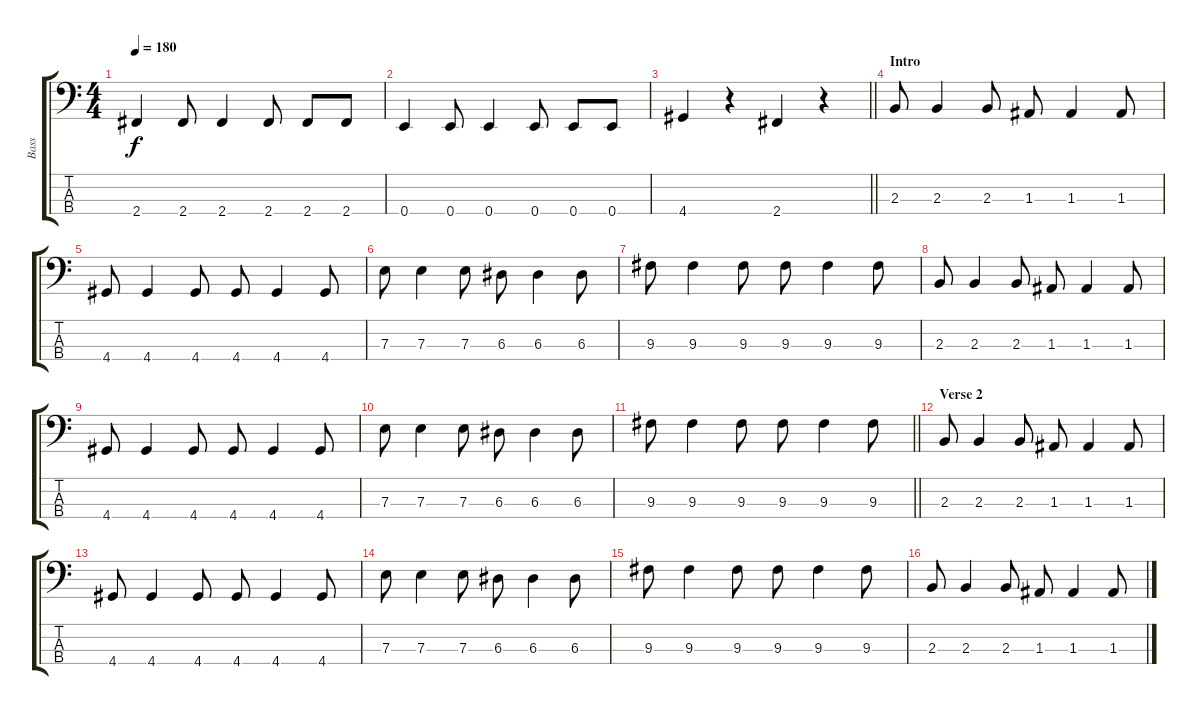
\track ("Bass" "Bass") {instrument electricbasspick}
\staff {score tabs}
\tuning (G2 D2 A1 E1) {hide}
\ts (4 4)
\tempo 180
\clef f4
\ks c
2.4.4{dy f} 2.4.8 2.4.4 2.4.8 2.4.8 2.4.8 |
0.4.4 0.4.8 0.4.4 0.4.8 0.4.8 0.4.8 |
\barLineRight lightlight
4.4.4 r.4 2.4.4 r.4 |
\section ("" "Intro")
2.3.8 2.3.4 2.3.8 1.3.8 1.3.4 1.3.8 |
4.4.8 4.4.4 4.4.8 4.4.8 4.4.4 4.4.8 |
7.3.8 7.3.4 7.3.8 6.3.8 6.3.4 6.3.8 |
9.3.8 9.3.4 9.3.8 9.3.8 9.3.4 9.3.8 |
2.3.8 2.3.4 2.3.8 1.3.8 1.3.4 1.3.8 |
4.4.8 4.4.4 4.4.8 4.4.8 4.4.4 4.4.8 |
7.3.8 7.3.4 7.3.8 6.3.8 6.3.4 6.3.8 |
\barLineRight lightlight
9.3.8 9.3.4 9.3.8 9.3.8 9.3.4 9.3.8 |
\section ("" "Verse 2")
2.3.8 2.3.4 2.3.8 1.3.8 1.3.4 1.3.8 |
4.4.8 4.4.4 4.4.8 4.4.8 4.4.4 4.4.8 |
7.3.8 7.3.4 7.3.8 6.3.8 6.3.4 6.3.8 |
9.3.8 9.3.4 9.3.8 9.3.8 9.3.4 9.3.8 |
2.3.8 2.3.4 2.3.8 1.3.8 1.3.4 1.3.8
